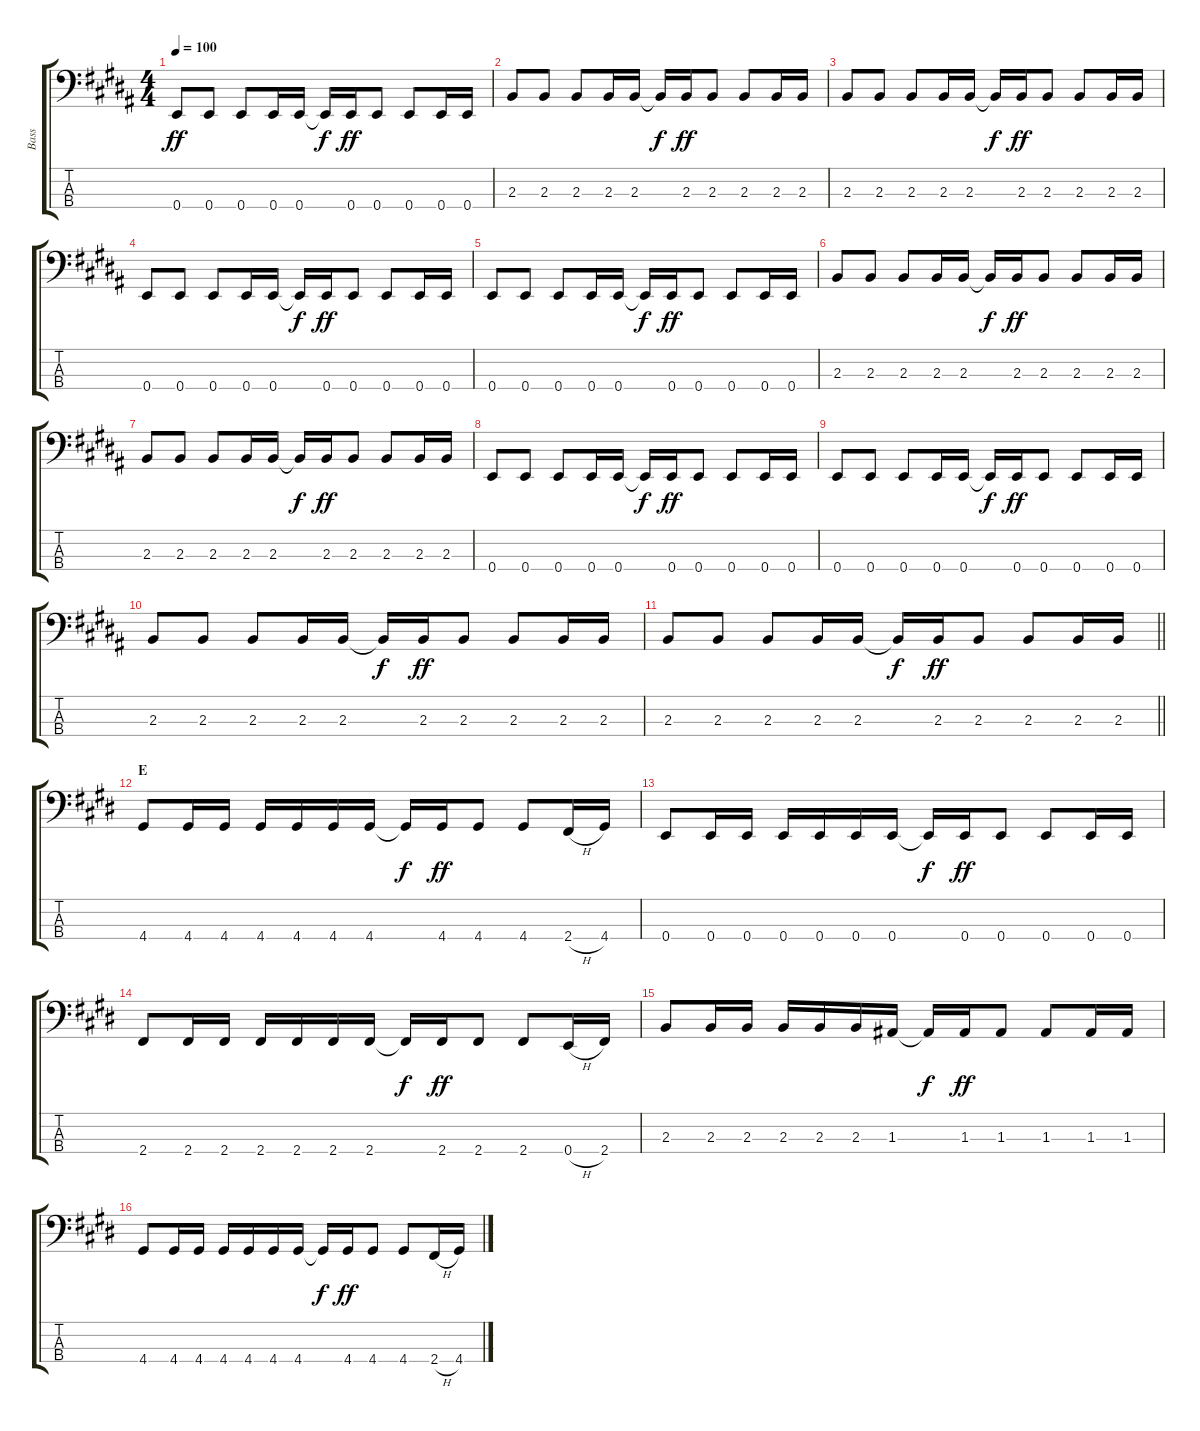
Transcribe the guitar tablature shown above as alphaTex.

\track ("Bass" "Bass") {instrument electricbasspick}
\staff {score tabs}
\tuning (G2 D2 A1 E1) {hide}
\ts (4 4)
\tempo 100
\clef f4
\ks b
0.4.8{dy ff} 0.4.8 0.4.8 0.4.16 0.4.16 0.4{t}.16{dy f} 0.4.16{dy ff} 0.4.8 0.4.8 0.4.16 0.4.16 |
2.3.8 2.3.8 2.3.8 2.3.16 2.3.16 2.3{t}.16{dy f} 2.3.16{dy ff} 2.3.8 2.3.8 2.3.16 2.3.16 |
2.3.8 2.3.8 2.3.8 2.3.16 2.3.16 2.3{t}.16{dy f} 2.3.16{dy ff} 2.3.8 2.3.8 2.3.16 2.3.16 |
0.4.8 0.4.8 0.4.8 0.4.16 0.4.16 0.4{t}.16{dy f} 0.4.16{dy ff} 0.4.8 0.4.8 0.4.16 0.4.16 |
0.4.8 0.4.8 0.4.8 0.4.16 0.4.16 0.4{t}.16{dy f} 0.4.16{dy ff} 0.4.8 0.4.8 0.4.16 0.4.16 |
2.3.8 2.3.8 2.3.8 2.3.16 2.3.16 2.3{t}.16{dy f} 2.3.16{dy ff} 2.3.8 2.3.8 2.3.16 2.3.16 |
2.3.8 2.3.8 2.3.8 2.3.16 2.3.16 2.3{t}.16{dy f} 2.3.16{dy ff} 2.3.8 2.3.8 2.3.16 2.3.16 |
0.4.8 0.4.8 0.4.8 0.4.16 0.4.16 0.4{t}.16{dy f} 0.4.16{dy ff} 0.4.8 0.4.8 0.4.16 0.4.16 |
0.4.8 0.4.8 0.4.8 0.4.16 0.4.16 0.4{t}.16{dy f} 0.4.16{dy ff} 0.4.8 0.4.8 0.4.16 0.4.16 |
2.3.8 2.3.8 2.3.8 2.3.16 2.3.16 2.3{t}.16{dy f} 2.3.16{dy ff} 2.3.8 2.3.8 2.3.16 2.3.16 |
\barLineRight lightlight
2.3.8 2.3.8 2.3.8 2.3.16 2.3.16 2.3{t}.16{dy f} 2.3.16{dy ff} 2.3.8 2.3.8 2.3.16 2.3.16 |
\section ("" "E")
\ks e
4.4.8 4.4.16 4.4.16 4.4.16 4.4.16 4.4.16 4.4.16 4.4{t}.16{dy f} 4.4.16{dy ff} 4.4.8 4.4.8 2.4{h}.16 4.4.16 |
0.4.8 0.4.16 0.4.16 0.4.16 0.4.16 0.4.16 0.4.16 0.4{t}.16{dy f} 0.4.16{dy ff} 0.4.8 0.4.8 0.4.16 0.4.16 |
2.4.8 2.4.16 2.4.16 2.4.16 2.4.16 2.4.16 2.4.16 2.4{t}.16{dy f} 2.4.16{dy ff} 2.4.8 2.4.8 0.4{h}.16 2.4.16 |
2.3.8 2.3.16 2.3.16 2.3.16 2.3.16 2.3.16 1.3.16 1.3{t}.16{dy f} 1.3.16{dy ff} 1.3.8 1.3.8 1.3.16 1.3.16 |
4.4.8 4.4.16 4.4.16 4.4.16 4.4.16 4.4.16 4.4.16 4.4{t}.16{dy f} 4.4.16{dy ff} 4.4.8 4.4.8 2.4{h}.16 4.4.16
